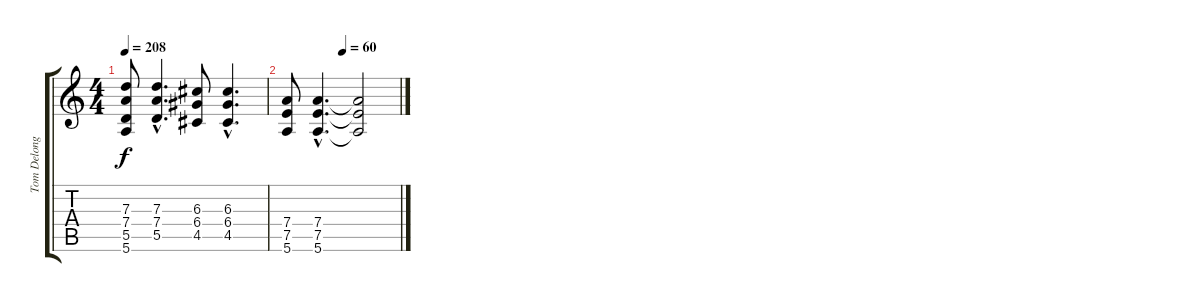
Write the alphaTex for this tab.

\track ("Tom Delonge - Gtr. 1" "Tom Delong") {instrument distortionguitar}
\staff {score tabs}
\tuning (E4 B3 G3 D3 A2 E2) {hide}
\ts (4 4)
\tempo 208
\clef g2
\ks c
(7.3 7.4 5.5 5.6{t}).8{dy f} (7.3{hac} 7.4{hac} 5.5{hac}).4{d} (6.3 6.4 4.5).8 (6.3{hac} 6.4{hac} 4.5{hac}).4{d} |
\tempo (60 0.5)
(7.4 7.5 5.6).8{volume 11} (7.4{hac} 7.5{hac} 5.6{hac}).4{d} (7.4{t} 7.5{t} 5.6{t}).2
